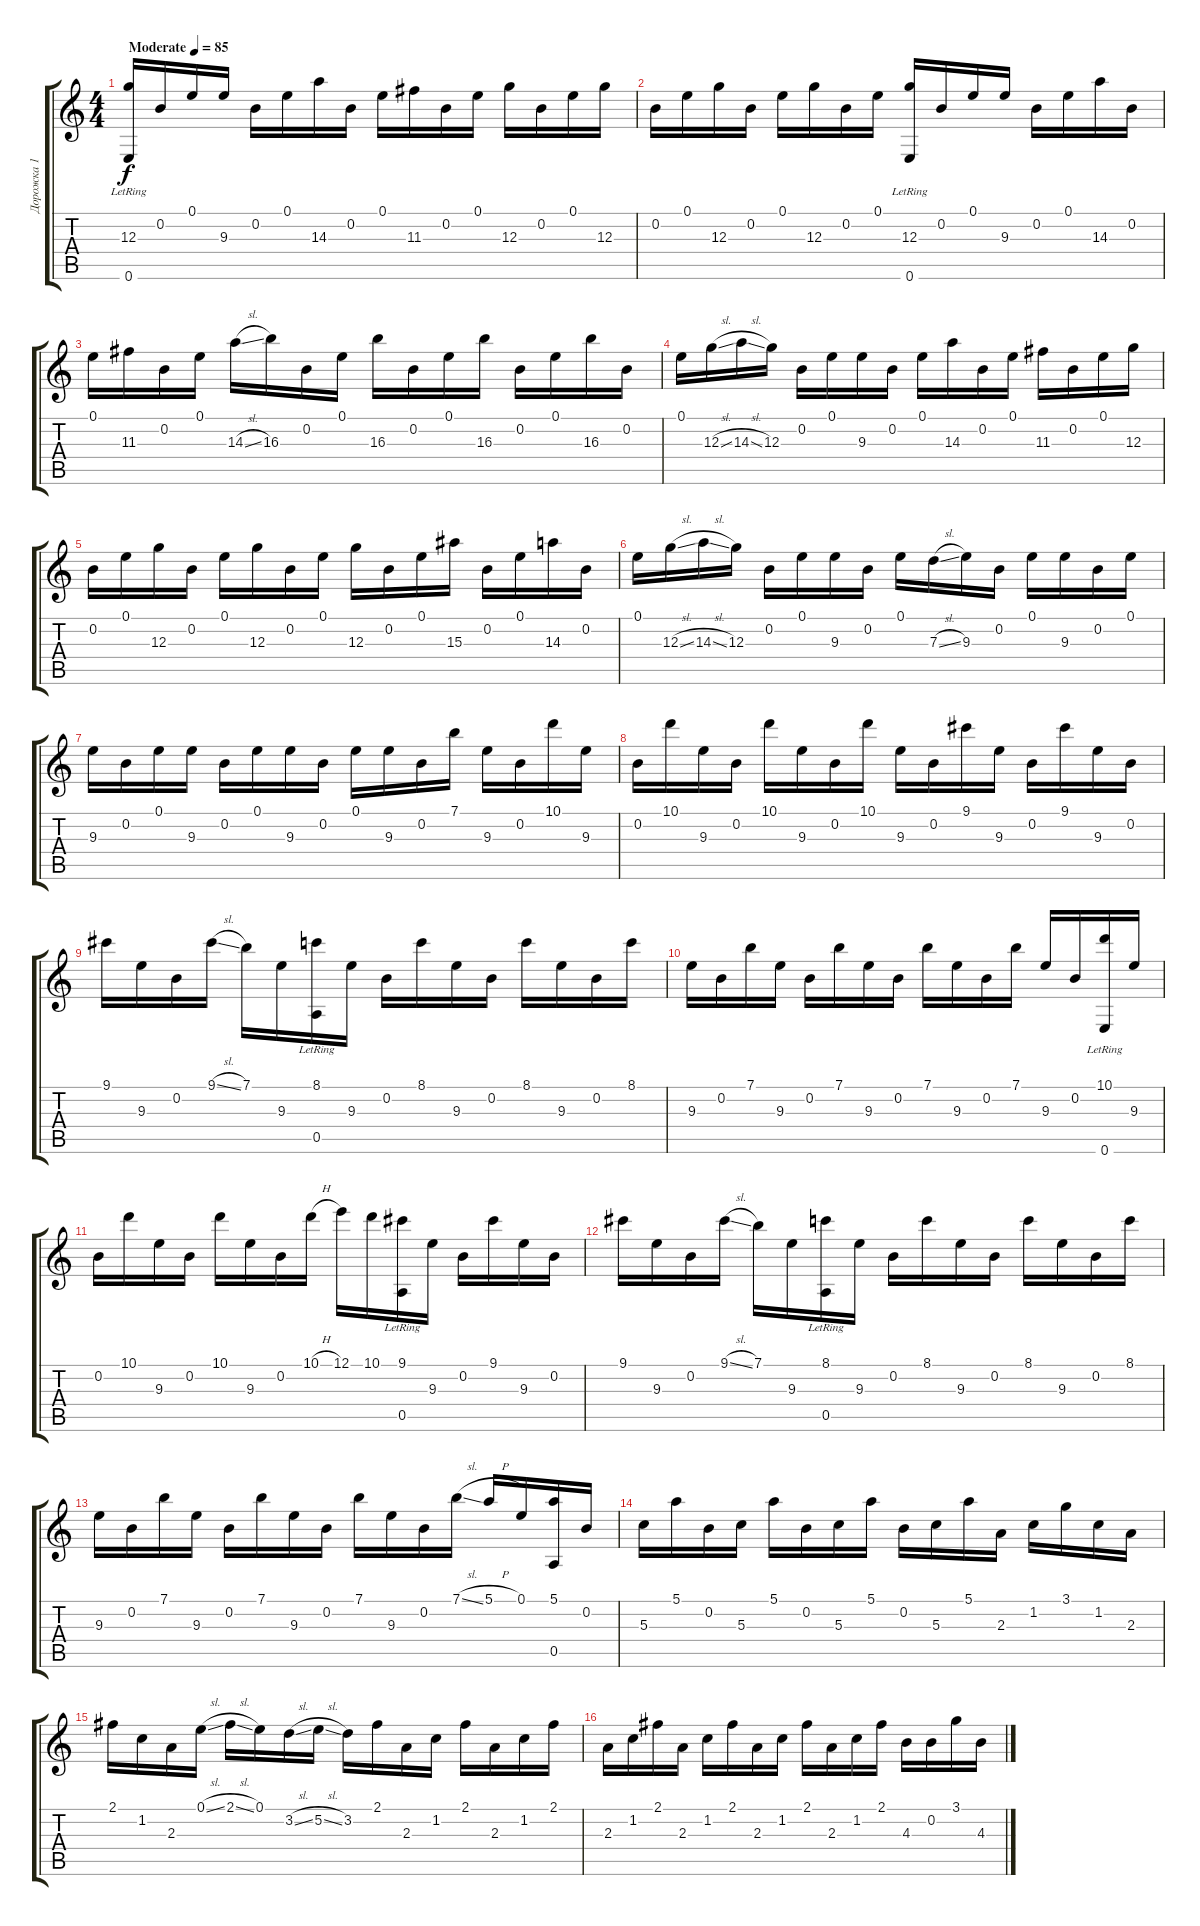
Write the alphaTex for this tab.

\track ("Дорожка 1" "Дорожка 1") {instrument acousticguitarsteel}
\staff {score tabs}
\tuning (E4 B3 G3 D3 A2 E2) {hide}
\ts (4 4)
\tempo (85 "Moderate")
\clef g2
\ks c
(12.3 0.6{lr}).16{dy f instrument acousticguitarsteel} 0.2.16 0.1.16 9.3.16 0.2.16 0.1.16 14.3.16 0.2.16 0.1.16 11.3.16 0.2.16 0.1.16 12.3.16 0.2.16 0.1.16 12.3.16 |
0.2.16 0.1.16 12.3.16 0.2.16 0.1.16 12.3.16 0.2.16 0.1.16 (12.3 0.6{lr}).16 0.2.16 0.1.16 9.3.16 0.2.16 0.1.16 14.3.16 0.2.16 |
0.1.16 11.3.16 0.2.16 0.1.16 14.3{sl}.16 16.3.16 0.2.16 0.1.16 16.3.16 0.2.16 0.1.16 16.3.16 0.2.16 0.1.16 16.3.16 0.2.16 |
0.1.16 12.3{sl}.16 14.3{sl}.16 12.3.16 0.2.16 0.1.16 9.3.16 0.2.16 0.1.16 14.3.16 0.2.16 0.1.16 11.3.16 0.2.16 0.1.16 12.3.16 |
0.2.16 0.1.16 12.3.16 0.2.16 0.1.16 12.3.16 0.2.16 0.1.16 12.3.16 0.2.16 0.1.16 15.3.16 0.2.16 0.1.16 14.3.16 0.2.16 |
0.1.16 12.3{sl}.16 14.3{sl}.16 12.3.16 0.2.16 0.1.16 9.3.16 0.2.16 0.1.16 7.3{sl}.16 9.3.16 0.2.16 0.1.16 9.3.16 0.2.16 0.1.16 |
9.3.16 0.2.16 0.1.16 9.3.16 0.2.16 0.1.16 9.3.16 0.2.16 0.1.16 9.3.16 0.2.16 7.1.16 9.3.16 0.2.16 10.1.16 9.3.16 |
0.2.16 10.1.16 9.3.16 0.2.16 10.1.16 9.3.16 0.2.16 10.1.16 9.3.16 0.2.16 9.1.16 9.3.16 0.2.16 9.1.16 9.3.16 0.2.16 |
9.1.16 9.3.16 0.2.16 9.1{sl}.16 7.1.16 9.3.16 (8.1 0.5{lr}).16 9.3.16 0.2.16 8.1.16 9.3.16 0.2.16 8.1.16 9.3.16 0.2.16 8.1.16 |
9.3.16 0.2.16 7.1.16 9.3.16 0.2.16 7.1.16 9.3.16 0.2.16 7.1.16 9.3.16 0.2.16 7.1.16 9.3.16 0.2.16 (10.1 0.6{lr}).16 9.3.16 |
0.2.16 10.1.16 9.3.16 0.2.16 10.1.16 9.3.16 0.2.16 10.1{h}.16 12.1.16 10.1.16 (9.1 0.5{lr}).16 9.3.16 0.2.16 9.1.16 9.3.16 0.2.16 |
9.1.16 9.3.16 0.2.16 9.1{sl}.16 7.1.16 9.3.16 (8.1 0.5{lr}).16 9.3.16 0.2.16 8.1.16 9.3.16 0.2.16 8.1.16 9.3.16 0.2.16 8.1.16 |
9.3.16 0.2.16 7.1.16 9.3.16 0.2.16 7.1.16 9.3.16 0.2.16 7.1.16 9.3.16 0.2.16 7.1{sl}.16 5.1{h}.16 0.1.16 (5.1 0.5).16 0.2.16 |
5.3.16 5.1.16 0.2.16 5.3.16 5.1.16 0.2.16 5.3.16 5.1.16 0.2.16 5.3.16 5.1.16 2.3.16 1.2.16 3.1.16 1.2.16 2.3.16 |
2.1.16 1.2.16 2.3.16 0.1{sl}.16 2.1{sl}.16 0.1.16 3.2{sl}.16 5.2{sl}.16 3.2.16 2.1.16 2.3.16 1.2.16 2.1.16 2.3.16 1.2.16 2.1.16 |
2.3.16 1.2.16 2.1.16 2.3.16 1.2.16 2.1.16 2.3.16 1.2.16 2.1.16 2.3.16 1.2.16 2.1.16 4.3.16 0.2.16 3.1.16 4.3.16
